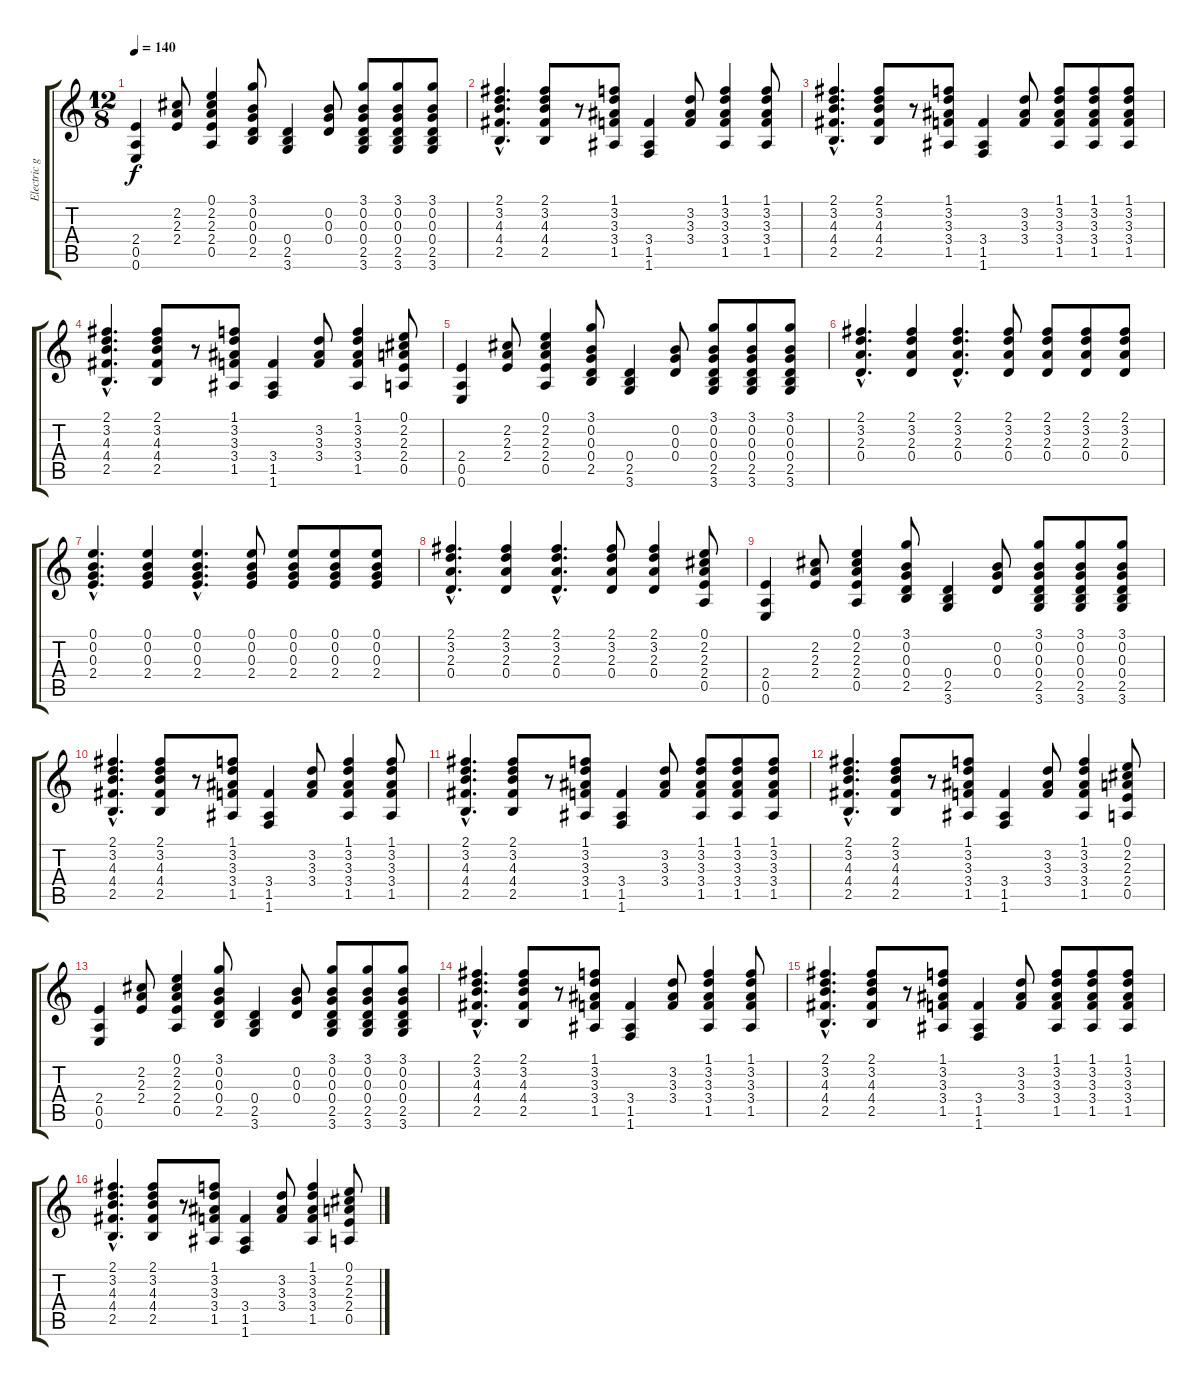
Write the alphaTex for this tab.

\track ("Electric guitar 1" "Electric g") {instrument overdrivenguitar}
\staff {score tabs}
\tuning (E4 B3 G3 D3 A2 E2) {hide}
\ts (12 8)
\tempo 140
\clef g2
\ks c
(2.4 0.5 0.6).4{dy f} (2.2 2.3 2.4).8 (0.1 2.2 2.3 2.4 0.5).4 (3.1 0.2 0.3 0.4 2.5).8 (0.4 2.5 3.6).4 (0.2 0.3 0.4).8 (3.1 0.2 0.3 0.4 2.5 3.6).8 (3.1 0.2 0.3 0.4 2.5 3.6).8 (3.1 0.2 0.3 0.4 2.5 3.6).8 |
(2.1{hac} 3.2{hac} 4.3{hac} 4.4{hac} 2.5{hac}).4{d} (2.1 3.2 4.3 4.4 2.5).8 r.8 (1.1 3.2 3.3 3.4 1.5).8 (3.4 1.5 1.6).4 (3.2 3.3 3.4).8 (1.1 3.2 3.3 3.4 1.5).4 (1.1 3.2 3.3 3.4 1.5).8 |
(2.1{hac} 3.2{hac} 4.3{hac} 4.4{hac} 2.5{hac}).4{d} (2.1 3.2 4.3 4.4 2.5).8 r.8 (1.1 3.2 3.3 3.4 1.5).8 (3.4 1.5 1.6).4 (3.2 3.3 3.4).8 (1.1 3.2 3.3 3.4 1.5).8 (1.1 3.2 3.3 3.4 1.5).8 (1.1 3.2 3.3 3.4 1.5).8 |
(2.1{hac} 3.2{hac} 4.3{hac} 4.4{hac} 2.5{hac}).4{d} (2.1 3.2 4.3 4.4 2.5).8 r.8 (1.1 3.2 3.3 3.4 1.5).8 (3.4 1.5 1.6).4 (3.2 3.3 3.4).8 (1.1 3.2 3.3 3.4 1.5).4 (0.1 2.2 2.3 2.4 0.5).8 |
(2.4 0.5 0.6).4 (2.2 2.3 2.4).8 (0.1 2.2 2.3 2.4 0.5).4 (3.1 0.2 0.3 0.4 2.5).8 (0.4 2.5 3.6).4 (0.2 0.3 0.4).8 (3.1 0.2 0.3 0.4 2.5 3.6).8 (3.1 0.2 0.3 0.4 2.5 3.6).8 (3.1 0.2 0.3 0.4 2.5 3.6).8 |
(2.1{hac} 3.2{hac} 2.3{hac} 0.4{hac}).4{d} (2.1 3.2 2.3 0.4).4 (2.1{hac} 3.2{hac} 2.3{hac} 0.4{hac}).4{d} (2.1 3.2 2.3 0.4).8 (2.1 3.2 2.3 0.4).8 (2.1 3.2 2.3 0.4).8 (2.1 3.2 2.3 0.4).8 |
(0.1{hac} 0.2{hac} 0.3{hac} 2.4{hac}).4{d} (0.1 0.2 0.3 2.4).4 (0.1{hac} 0.2{hac} 0.3{hac} 2.4{hac}).4{d} (0.1 0.2 0.3 2.4).8 (0.1 0.2 0.3 2.4).8 (0.1 0.2 0.3 2.4).8 (0.1 0.2 0.3 2.4).8 |
(2.1{hac} 3.2{hac} 2.3{hac} 0.4{hac}).4{d} (2.1 3.2 2.3 0.4).4 (2.1{hac} 3.2{hac} 2.3{hac} 0.4{hac}).4{d} (2.1 3.2 2.3 0.4).8 (2.1 3.2 2.3 0.4).4 (0.1 2.2 2.3 2.4 0.5).8 |
(2.4 0.5 0.6).4 (2.2 2.3 2.4).8 (0.1 2.2 2.3 2.4 0.5).4 (3.1 0.2 0.3 0.4 2.5).8 (0.4 2.5 3.6).4 (0.2 0.3 0.4).8 (3.1 0.2 0.3 0.4 2.5 3.6).8 (3.1 0.2 0.3 0.4 2.5 3.6).8 (3.1 0.2 0.3 0.4 2.5 3.6).8 |
(2.1{hac} 3.2{hac} 4.3{hac} 4.4{hac} 2.5{hac}).4{d} (2.1 3.2 4.3 4.4 2.5).8 r.8 (1.1 3.2 3.3 3.4 1.5).8 (3.4 1.5 1.6).4 (3.2 3.3 3.4).8 (1.1 3.2 3.3 3.4 1.5).4 (1.1 3.2 3.3 3.4 1.5).8 |
(2.1{hac} 3.2{hac} 4.3{hac} 4.4{hac} 2.5{hac}).4{d} (2.1 3.2 4.3 4.4 2.5).8 r.8 (1.1 3.2 3.3 3.4 1.5).8 (3.4 1.5 1.6).4 (3.2 3.3 3.4).8 (1.1 3.2 3.3 3.4 1.5).8 (1.1 3.2 3.3 3.4 1.5).8 (1.1 3.2 3.3 3.4 1.5).8 |
(2.1{hac} 3.2{hac} 4.3{hac} 4.4{hac} 2.5{hac}).4{d} (2.1 3.2 4.3 4.4 2.5).8 r.8 (1.1 3.2 3.3 3.4 1.5).8 (3.4 1.5 1.6).4 (3.2 3.3 3.4).8 (1.1 3.2 3.3 3.4 1.5).4 (0.1 2.2 2.3 2.4 0.5).8 |
(2.4 0.5 0.6).4 (2.2 2.3 2.4).8 (0.1 2.2 2.3 2.4 0.5).4 (3.1 0.2 0.3 0.4 2.5).8 (0.4 2.5 3.6).4 (0.2 0.3 0.4).8 (3.1 0.2 0.3 0.4 2.5 3.6).8 (3.1 0.2 0.3 0.4 2.5 3.6).8 (3.1 0.2 0.3 0.4 2.5 3.6).8 |
(2.1{hac} 3.2{hac} 4.3{hac} 4.4{hac} 2.5{hac}).4{d} (2.1 3.2 4.3 4.4 2.5).8 r.8 (1.1 3.2 3.3 3.4 1.5).8 (3.4 1.5 1.6).4 (3.2 3.3 3.4).8 (1.1 3.2 3.3 3.4 1.5).4 (1.1 3.2 3.3 3.4 1.5).8 |
(2.1{hac} 3.2{hac} 4.3{hac} 4.4{hac} 2.5{hac}).4{d} (2.1 3.2 4.3 4.4 2.5).8 r.8 (1.1 3.2 3.3 3.4 1.5).8 (3.4 1.5 1.6).4 (3.2 3.3 3.4).8 (1.1 3.2 3.3 3.4 1.5).8 (1.1 3.2 3.3 3.4 1.5).8 (1.1 3.2 3.3 3.4 1.5).8 |
(2.1{hac} 3.2{hac} 4.3{hac} 4.4{hac} 2.5{hac}).4{d} (2.1 3.2 4.3 4.4 2.5).8 r.8 (1.1 3.2 3.3 3.4 1.5).8 (3.4 1.5 1.6).4 (3.2 3.3 3.4).8 (1.1 3.2 3.3 3.4 1.5).4 (0.1 2.2 2.3 2.4 0.5).8
